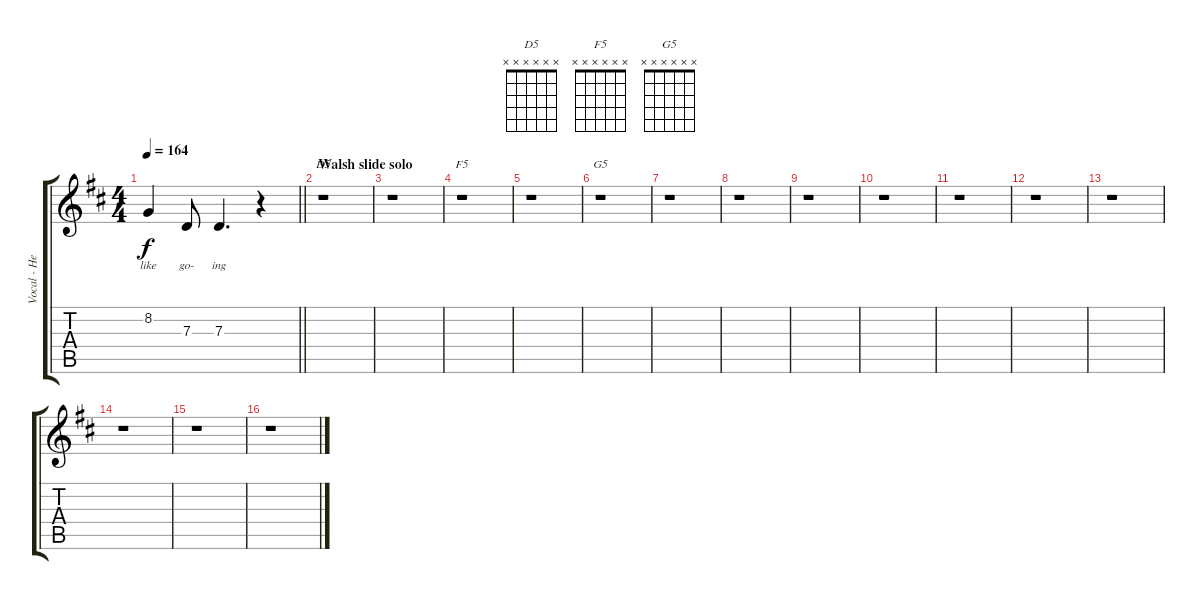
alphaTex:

\track ("Vocal - Henley + Frey + Schmit" "Vocal - He") {instrument lead2sawtooth}
\staff {score tabs}
\tuning (E4 B3 G3 D3 A2 E2) {hide}
\chord ("D5" x x x x x x)
\chord ("F5" x x x x x x)
\chord ("G5" x x x x x x)
\ts (4 4)
\tempo 164
\clef g2
\barLineRight lightlight
\ks d
8.2{t}.4{lyrics (0 "like") lyrics (1 "") lyrics (2 "") lyrics (3 "") lyrics (4 "") dy f} 7.3.8{lyrics (0 "go-") lyrics (1 "") lyrics (2 "") lyrics (3 "") lyrics (4 "")} 7.3.4{d lyrics (0 "ing") lyrics (1 "") lyrics (2 "") lyrics (3 "") lyrics (4 "")} r.4 |
\section ("" "Walsh slide solo")
r.1{ch "D5"} |
r.1 |
r.1{ch "F5"} |
r.1 |
r.1{ch "G5"} |
r.1 |
r.1 |
r.1 |
r.1 |
r.1 |
r.1 |
r.1 |
r.1 |
r.1 |
r.1
